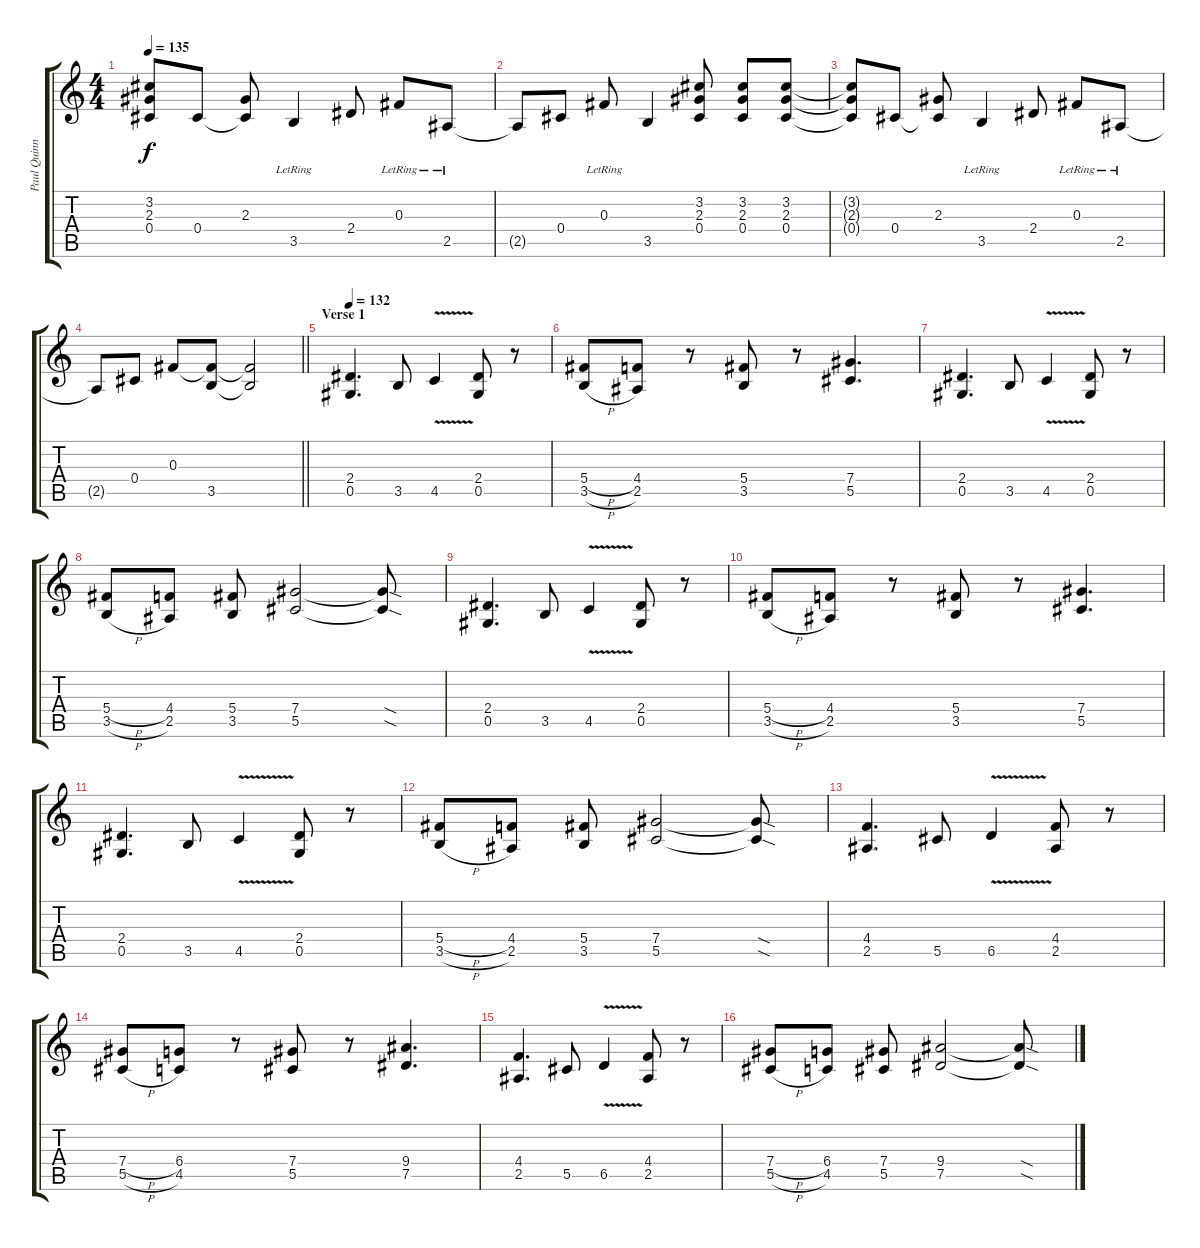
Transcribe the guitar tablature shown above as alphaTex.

\track ("Paul Quinn" "Paul Quinn") {instrument overdrivenguitar}
\staff {score tabs}
\tuning (Eb4 Bb3 Gb3 Db3 Ab2 Eb2) {hide}
\ts (4 4)
\tempo 135
\clef g2
\ks c
(3.2{t} 2.3{t} 0.4{t}).8{dy f} 0.4.8 (2.3 0.4{t}).8 3.5{lr}.4 2.4.8 0.3{lr}.8 2.5{lr}.8 |
2.5{t}.8 0.4.8 0.3{lr}.8 3.5.4 (3.2 2.3 0.4).8 (3.2 2.3 0.4).8 (3.2 2.3 0.4).8 |
(3.2{t} 2.3{t} 0.4{t}).8 0.4.8 (2.3 0.4{t}).8 3.5{lr}.4 2.4.8 0.3{lr}.8 2.5{lr}.8 |
\barLineRight lightlight
2.5{t}.8 0.4.8 0.3.8 (0.3{t} 3.5).8 (0.3{t} 3.5{t}).2 |
\section ("" "Verse 1")
\tempo 132
(2.4 0.5).4{d} 3.5.8 4.5{v}.4 (2.4 0.5).8 r.8 |
(5.4{h} 3.5{h}).8 (4.4 2.5).8 r.8 (5.4 3.5).8 r.8 (7.4 5.5).4{d} |
(2.4 0.5).4{d} 3.5.8 4.5{v}.4 (2.4 0.5).8 r.8 |
(5.4{h} 3.5{h}).8 (4.4 2.5).8 (5.4 3.5).8 (7.4 5.5).2 (7.4{sod t} 5.5{sod t}).8 |
(2.4 0.5).4{d} 3.5.8 4.5{v}.4 (2.4 0.5).8 r.8 |
(5.4{h} 3.5{h}).8 (4.4 2.5).8 r.8 (5.4 3.5).8 r.8 (7.4 5.5).4{d} |
(2.4 0.5).4{d} 3.5.8 4.5{v}.4 (2.4 0.5).8 r.8 |
(5.4{h} 3.5{h}).8 (4.4 2.5).8 (5.4 3.5).8 (7.4 5.5).2 (7.4{sod t} 5.5{sod t}).8 |
(4.4 2.5).4{d} 5.5.8 6.5{v}.4 (4.4 2.5).8 r.8 |
(7.4{h} 5.5{h}).8 (6.4 4.5).8 r.8 (7.4 5.5).8 r.8 (9.4 7.5).4{d} |
(4.4 2.5).4{d} 5.5.8 6.5{v}.4 (4.4 2.5).8 r.8 |
(7.4{h} 5.5{h}).8 (6.4 4.5).8 (7.4 5.5).8 (9.4 7.5).2 (9.4{sod t} 7.5{sod t}).8
